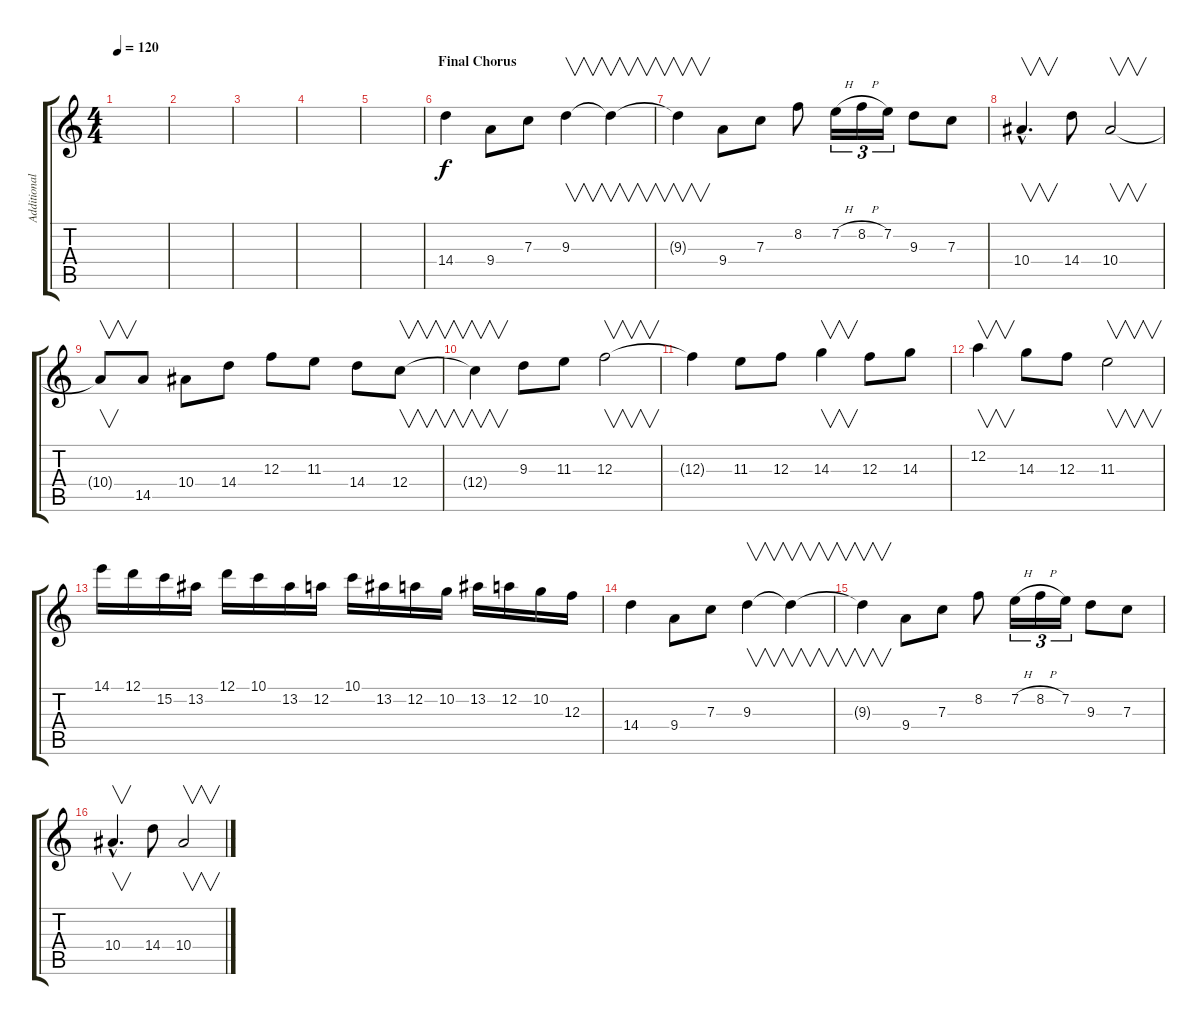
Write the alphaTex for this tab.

\track ("Additional lead 1" "Additional") {instrument distortionguitar}
\staff {score tabs}
\tuning (D4 A3 F3 C3 G2 D2) {hide}
\ts (4 4)
\tempo 120
\clef g2
\ks c
|
|
|
|
|
\section ("" "Final Chorus")
14.4.4{volume 13} 9.4.8 7.3.8 9.3.4{v} 9.3{t}.4{v} |
9.3{t}.4{v} 9.4.8 7.3.8 8.2.8 7.2{h}.16{tu (3 2)} 8.2{h}.16{tu (3 2)} 7.2.16{tu (3 2)} 9.3.8 7.3.8 |
10.4{hac}.4{v d} 14.4.8 10.4.2{v} |
10.4{t}.8{v} 14.5.8 10.4.8 14.4.8 12.3.8 11.3.8 14.4.8 12.4.8{v} |
12.4{t}.4{v} 9.3.8 11.3.8 12.3.2{v} |
12.3{t}.4 11.3.8 12.3.8 14.3.4{v} 12.3.8 14.3.8 |
12.2.4{v} 14.3.8 12.3.8 11.3.2{v} |
14.1.16 12.1.16 15.2.16 13.2.16 12.1.16 10.1.16 13.2.16 12.2.16 10.1.16 13.2.16 12.2.16 10.2.16 13.2.16 12.2.16 10.2.16 12.3.16 |
14.4.4{volume 13} 9.4.8 7.3.8 9.3.4{v} 9.3{t}.4{v} |
9.3{t}.4{v} 9.4.8 7.3.8 8.2.8 7.2{h}.16{tu (3 2)} 8.2{h}.16{tu (3 2)} 7.2.16{tu (3 2)} 9.3.8 7.3.8 |
10.4{hac}.4{v d} 14.4.8 10.4.2{v}
